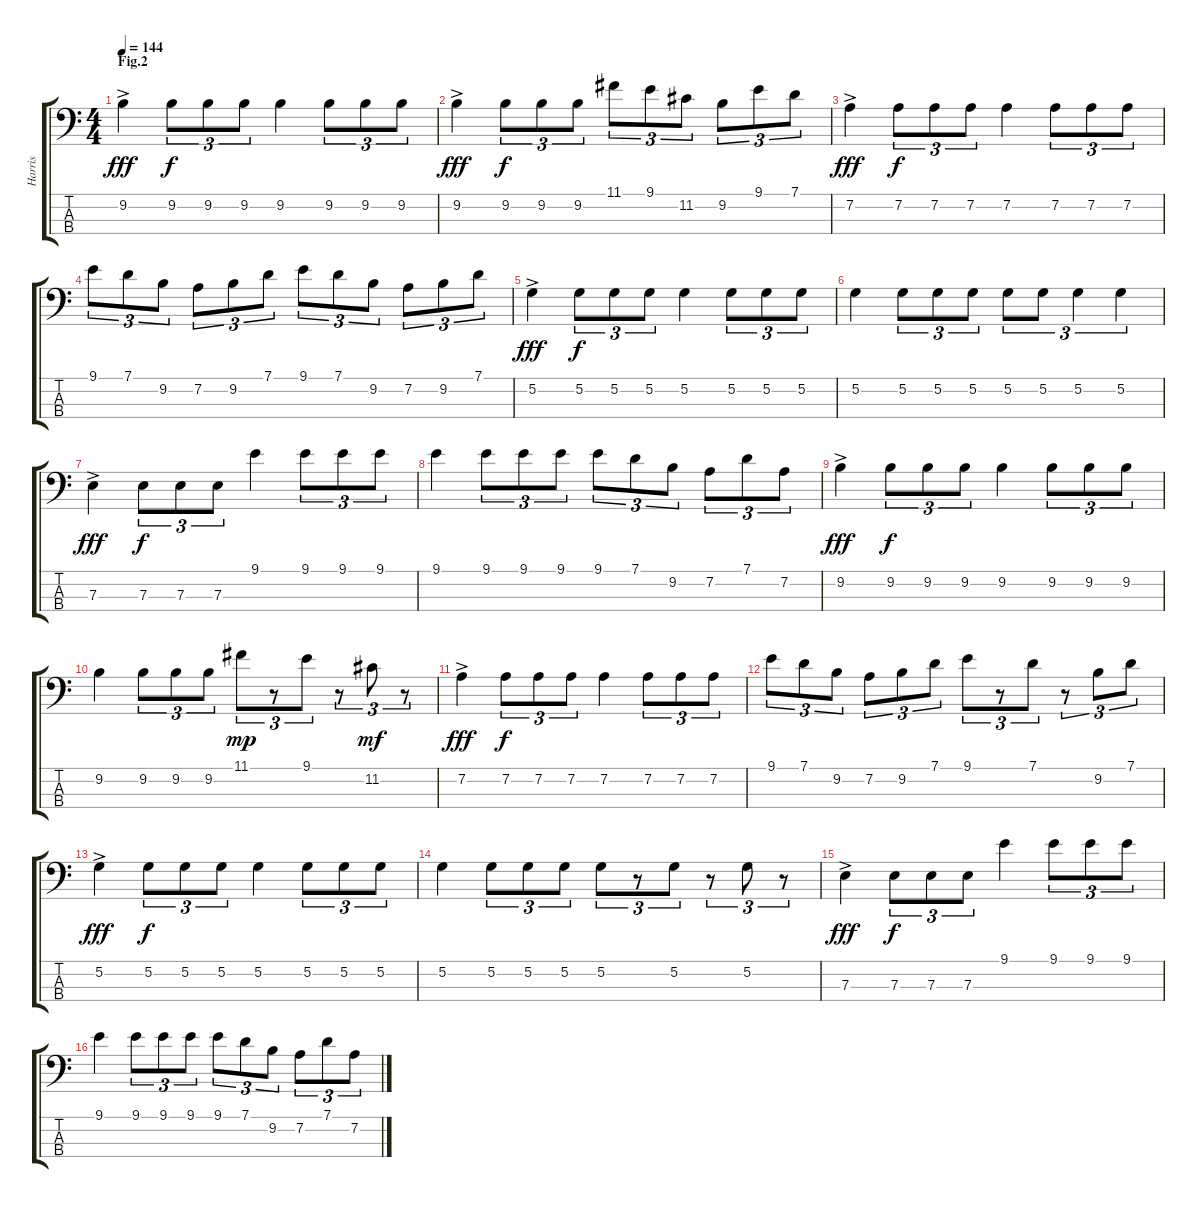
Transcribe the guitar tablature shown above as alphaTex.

\track ("Harris" "Harris") {instrument electricbassfinger}
\staff {score tabs}
\tuning (G2 D2 A1 E1) {hide}
\ts (4 4)
\section ("" "Fig.2")
\tempo 144
\clef f4
\ks c
9.2{ac}.4{dy fff} 9.2.8{tu (3 2) dy f} 9.2.8{tu (3 2)} 9.2.8{tu (3 2)} 9.2.4 9.2.8{tu (3 2)} 9.2.8{tu (3 2)} 9.2.8{tu (3 2)} |
9.2{ac}.4{dy fff} 9.2.8{tu (3 2) dy f} 9.2.8{tu (3 2)} 9.2.8{tu (3 2)} 11.1.8{tu (3 2)} 9.1.8{tu (3 2)} 11.2.8{tu (3 2)} 9.2.8{tu (3 2)} 9.1.8{tu (3 2)} 7.1.8{tu (3 2)} |
7.2{ac}.4{dy fff} 7.2.8{tu (3 2) dy f} 7.2.8{tu (3 2)} 7.2.8{tu (3 2)} 7.2.4 7.2.8{tu (3 2)} 7.2.8{tu (3 2)} 7.2.8{tu (3 2)} |
9.1.8{tu (3 2)} 7.1.8{tu (3 2)} 9.2.8{tu (3 2)} 7.2.8{tu (3 2)} 9.2.8{tu (3 2)} 7.1.8{tu (3 2)} 9.1.8{tu (3 2)} 7.1.8{tu (3 2)} 9.2.8{tu (3 2)} 7.2.8{tu (3 2)} 9.2.8{tu (3 2)} 7.1.8{tu (3 2)} |
5.2{ac}.4{dy fff} 5.2.8{tu (3 2) dy f} 5.2.8{tu (3 2)} 5.2.8{tu (3 2)} 5.2.4 5.2.8{tu (3 2)} 5.2.8{tu (3 2)} 5.2.8{tu (3 2)} |
5.2.4 5.2.8{tu (3 2)} 5.2.8{tu (3 2)} 5.2.8{tu (3 2)} 5.2.8{tu (3 2)} 5.2.8{tu (3 2)} 5.2.4{tu (3 2)} 5.2.4{tu (3 2)} |
7.3{ac}.4{dy fff} 7.3.8{tu (3 2) dy f} 7.3.8{tu (3 2)} 7.3.8{tu (3 2)} 9.1.4 9.1.8{tu (3 2)} 9.1.8{tu (3 2)} 9.1.8{tu (3 2)} |
9.1.4 9.1.8{tu (3 2)} 9.1.8{tu (3 2)} 9.1.8{tu (3 2)} 9.1.8{tu (3 2)} 7.1.8{tu (3 2)} 9.2.8{tu (3 2)} 7.2.8{tu (3 2)} 7.1.8{tu (3 2)} 7.2.8{tu (3 2)} |
9.2{ac}.4{dy fff} 9.2.8{tu (3 2) dy f} 9.2.8{tu (3 2)} 9.2.8{tu (3 2)} 9.2.4 9.2.8{tu (3 2)} 9.2.8{tu (3 2)} 9.2.8{tu (3 2)} |
9.2.4 9.2.8{tu (3 2)} 9.2.8{tu (3 2)} 9.2.8{tu (3 2)} 11.1.8{tu (3 2) dy mp} r.8{tu (3 2)} 9.1.8{tu (3 2)} r.8{tu (3 2)} 11.2.8{tu (3 2) dy mf} r.8{tu (3 2)} |
7.2{ac}.4{dy fff} 7.2.8{tu (3 2) dy f} 7.2.8{tu (3 2)} 7.2.8{tu (3 2)} 7.2.4 7.2.8{tu (3 2)} 7.2.8{tu (3 2)} 7.2.8{tu (3 2)} |
9.1.8{tu (3 2)} 7.1.8{tu (3 2)} 9.2.8{tu (3 2)} 7.2.8{tu (3 2)} 9.2.8{tu (3 2)} 7.1.8{tu (3 2)} 9.1.8{tu (3 2)} r.8{tu (3 2)} 7.1.8{tu (3 2)} r.8{tu (3 2)} 9.2.8{tu (3 2)} 7.1.8{tu (3 2)} |
5.2{ac}.4{dy fff} 5.2.8{tu (3 2) dy f} 5.2.8{tu (3 2)} 5.2.8{tu (3 2)} 5.2.4 5.2.8{tu (3 2)} 5.2.8{tu (3 2)} 5.2.8{tu (3 2)} |
5.2.4 5.2.8{tu (3 2)} 5.2.8{tu (3 2)} 5.2.8{tu (3 2)} 5.2.8{tu (3 2)} r.8{tu (3 2)} 5.2.8{tu (3 2)} r.8{tu (3 2)} 5.2.8{tu (3 2)} r.8{tu (3 2)} |
7.3{ac}.4{dy fff} 7.3.8{tu (3 2) dy f} 7.3.8{tu (3 2)} 7.3.8{tu (3 2)} 9.1.4 9.1.8{tu (3 2)} 9.1.8{tu (3 2)} 9.1.8{tu (3 2)} |
9.1.4 9.1.8{tu (3 2)} 9.1.8{tu (3 2)} 9.1.8{tu (3 2)} 9.1.8{tu (3 2)} 7.1.8{tu (3 2)} 9.2.8{tu (3 2)} 7.2.8{tu (3 2)} 7.1.8{tu (3 2)} 7.2.8{tu (3 2)}
